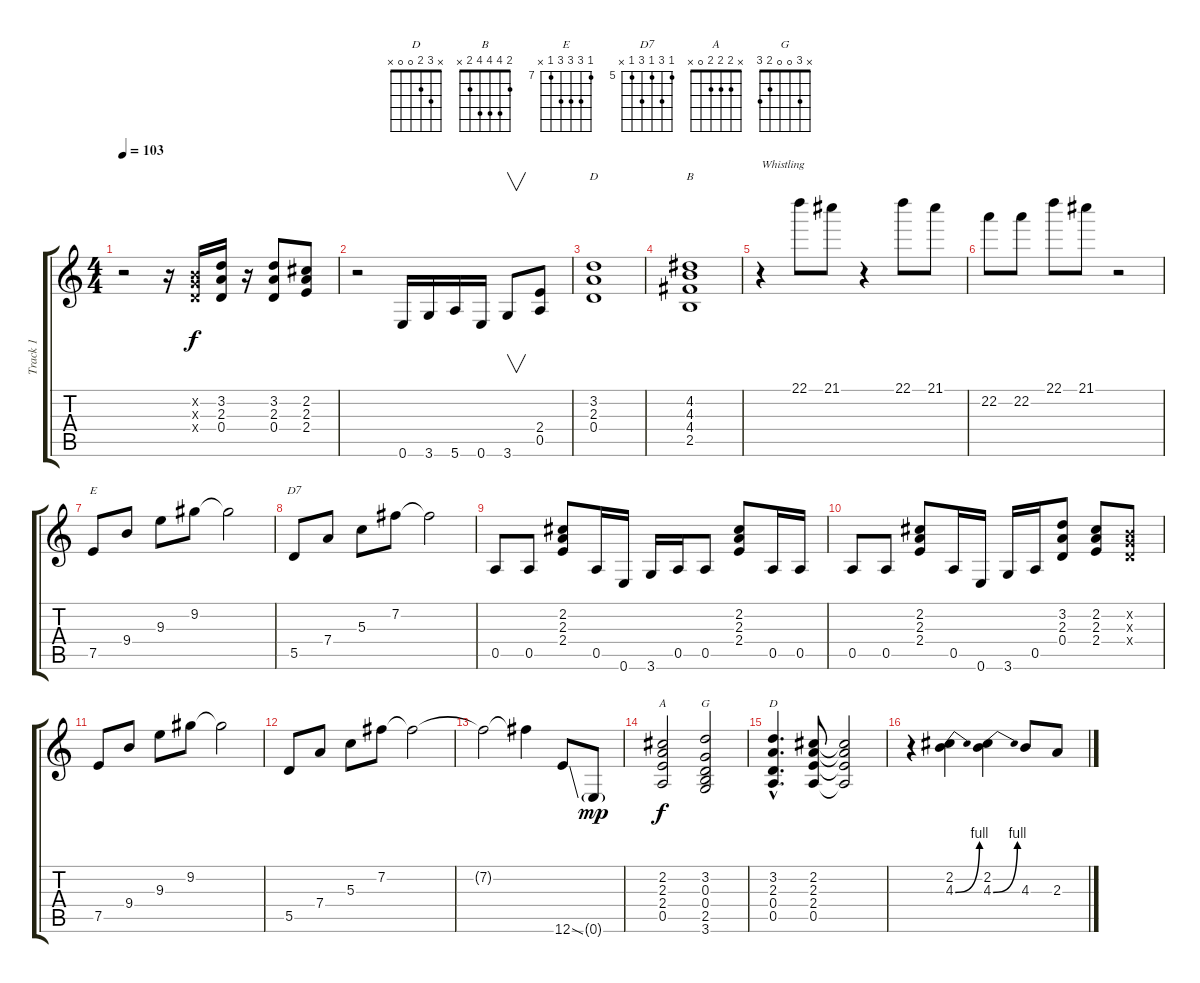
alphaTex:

\track ("Track 1" "Track 1") {instrument overdrivenguitar}
\staff {score tabs}
\tuning (E4 B3 G3 D3 A2 E2) {hide}
\chord ("D" 2 3 2 0 x x)
\chord ("B" 2 4 4 4 2 x)
\chord ("E" 7 9 9 9 7 x) {firstfret 7}
\chord ("D7" 5 7 5 7 5 x) {firstfret 5}
\chord ("A" x 2 2 2 0 x)
\chord ("G" x 3 0 0 2 3)
\chord ("D" x 3 2 0 0 x)
\ts (4 4)
\tempo 103
\clef g2
\ks c
r.2{dy f} r.16 (0.2{x} 0.3{x} 0.4{x}).16 (3.2 2.3 0.4).16 r.16 (3.2 2.3 0.4).8 (2.2 2.3 2.4).8 |
r.2 0.6.16 3.6.16 5.6.16 0.6.16 3.6.8{v} (2.4 0.5).8 |
(3.2 2.3 0.4).1{ch "D"} |
(4.2 4.3 4.4 2.5).1{ch "B"} |
r.4{txt "Whistling"} 22.1.8 21.1.8 r.4 22.1.8 21.1.8 |
22.2.8 22.2.8 22.1.8 21.1.8 r.2 |
7.5.8{ch "E"} 9.4.8 9.3.8 9.2.8 9.2{t}.2 |
5.5.8{ch "D7"} 7.4.8 5.3.8 7.2.8 7.2{t}.2 |
0.5.8 0.5.8 (2.2 2.3 2.4).8 0.5.16 0.6.16 3.6.16 0.5.16 0.5.8 (2.2 2.3 2.4).8 0.5.16 0.5.16 |
0.5.8 0.5.8 (2.2 2.3 2.4).8 0.5.16 0.6.16 3.6.16 0.5.16 (3.2 2.3 0.4).8 (2.2 2.3 2.4).8 (0.2{x} 0.3{x} 0.4{x}).8 |
7.5.8 9.4.8 9.3.8 9.2.8 9.2{t}.2 |
5.5.8 7.4.8 5.3.8 7.2.8 7.2{t}.2 |
7.2{t}.2 7.2{t}.4 12.6{ss}.8 0.6{g}.8{dy mp} |
(2.2 2.3 2.4 0.5).2{ch "A" dy f} (3.2 0.3 0.4 2.5 3.6).2{ch "G"} |
(3.2{hac} 2.3{hac} 0.4{hac} 0.5{hac}).4{d ch "D"} (2.2 2.3 2.4 0.5).8 (2.2{t} 2.3{t} 2.4{t} 0.5{t}).2 |
r.4 (2.2 4.3{be (bend 0 0 60 4)}).4 (2.2 4.3{be (bend 0 0 60 4)}).4 4.3.8 2.3.8
